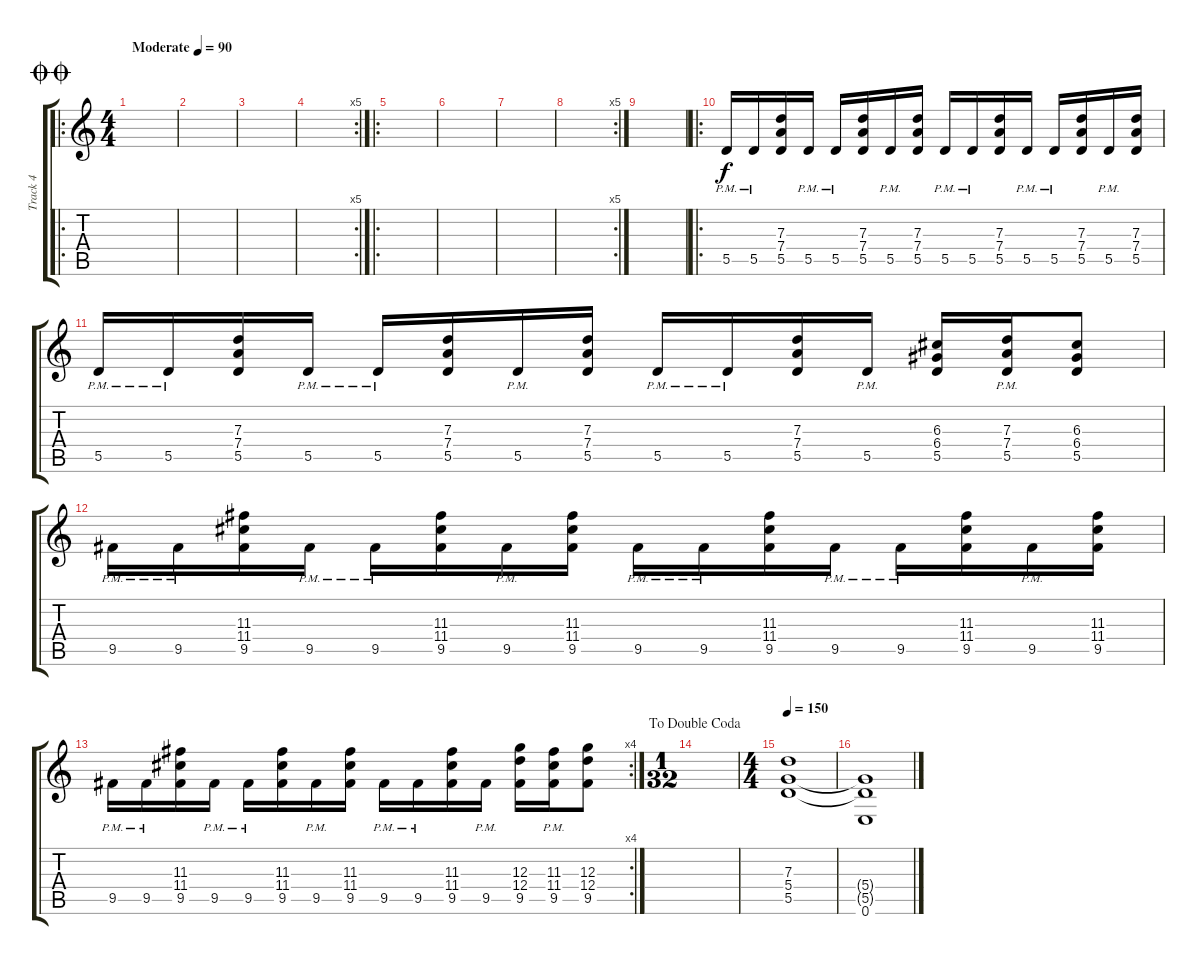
\track ("Track 4" "Track 4") {instrument distortionguitar}
\staff {score tabs}
\tuning (E4 B3 G3 D3 A2 E2) {hide}
\ro
\ts (4 4)
\jump doublecoda
\tempo (90 "Moderate")
\clef g2
\ks c
|
|
|
\rc 5
|
\ro
|
|
|
\rc 5
|
|
\ro
5.5{pm}.16 5.5{pm}.16 (7.3 7.4 5.5).16 5.5{pm}.16 5.5{pm}.16 (7.3 7.4 5.5).16 5.5{pm}.16 (7.3 7.4 5.5).16 5.5{pm}.16 5.5{pm}.16 (7.3 7.4 5.5).16 5.5{pm}.16 5.5{pm}.16 (7.3 7.4 5.5).16 5.5{pm}.16 (7.3 7.4 5.5).16 |
5.5{pm}.16 5.5{pm}.16 (7.3 7.4 5.5).16 5.5{pm}.16 5.5{pm}.16 (7.3 7.4 5.5).16 5.5{pm}.16 (7.3 7.4 5.5).16 5.5{pm}.16 5.5{pm}.16 (7.3 7.4 5.5).16 5.5{pm}.16 (6.3 6.4 5.5).16 (7.3 7.4{pm} 5.5).16 (6.3 6.4 5.5).8 |
9.5{pm}.16 9.5{pm}.16 (11.3 11.4 9.5).16 9.5{pm}.16 9.5{pm}.16 (11.3 11.4 9.5).16 9.5{pm}.16 (11.3 11.4 9.5).16 9.5{pm}.16 9.5{pm}.16 (11.3 11.4 9.5).16 9.5{pm}.16 9.5{pm}.16 (11.3 11.4 9.5).16 9.5{pm}.16 (11.3 11.4 9.5).16 |
\rc 4
9.5{pm}.16 9.5{pm}.16 (11.3 11.4 9.5).16 9.5{pm}.16 9.5{pm}.16 (11.3 11.4 9.5).16 9.5{pm}.16 (11.3 11.4 9.5).16 9.5{pm}.16 9.5{pm}.16 (11.3 11.4 9.5).16 9.5{pm}.16 (12.3 12.4 9.5).16 (11.3 11.4{pm} 9.5).16 (12.3 12.4 9.5).8 |
\ts (1 32)
\jump dadoublecoda
|
\ts (4 4)
\tempo 150
(7.3 5.4 5.5).1{volume 16 instrument distortionguitar} |
(5.4{t} 5.5{t} 0.6).1
